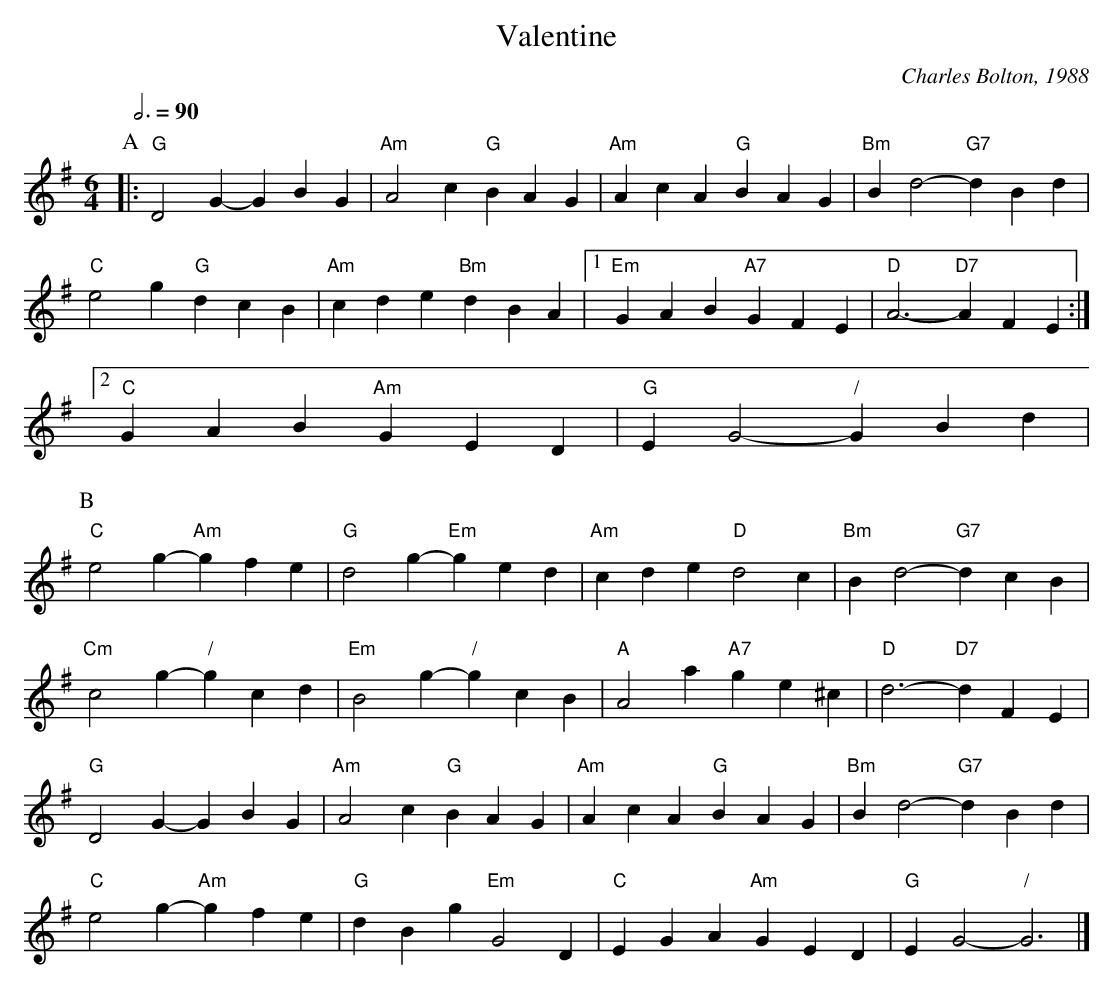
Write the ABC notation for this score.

X:1
T:Valentine
C:Charles Bolton, 1988
L:1/4
M:6/4
Q:3/4=90
K:G
P:A
|: "G"D2G- GBG | "Am"A2c "G"BAG | "Am"AcA "G"BAG | "Bm"Bd2- "G7"dBd |
"C"e2g "G"dcB | "Am"cde "Bm"dBA |1 "Em"GAB "A7"GFE | "D"A3- "D7"AFE :|
[2 "C"GAB "Am"GED | "G"EG2- "/"GBd |
P:B
"C"e2g- "Am"gfe | "G"d2g- "Em"ged | "Am"cde "D"d2c | "Bm"Bd2- "G7"dcB |
"Cm"c2g- "/"gcd | "Em"B2g- "/"gcB | "A"A2a "A7"ge^c | "D"d3- "D7"dFE |
"G"D2G- GBG | "Am"A2c "G"BAG | "Am"AcA "G"BAG | "Bm"Bd2- "G7"dBd |
"C"e2g- "Am"gfe | "G"dBg "Em"G2D | "C"EGA "Am"GED | "G"EG2- "/"G3 |]
